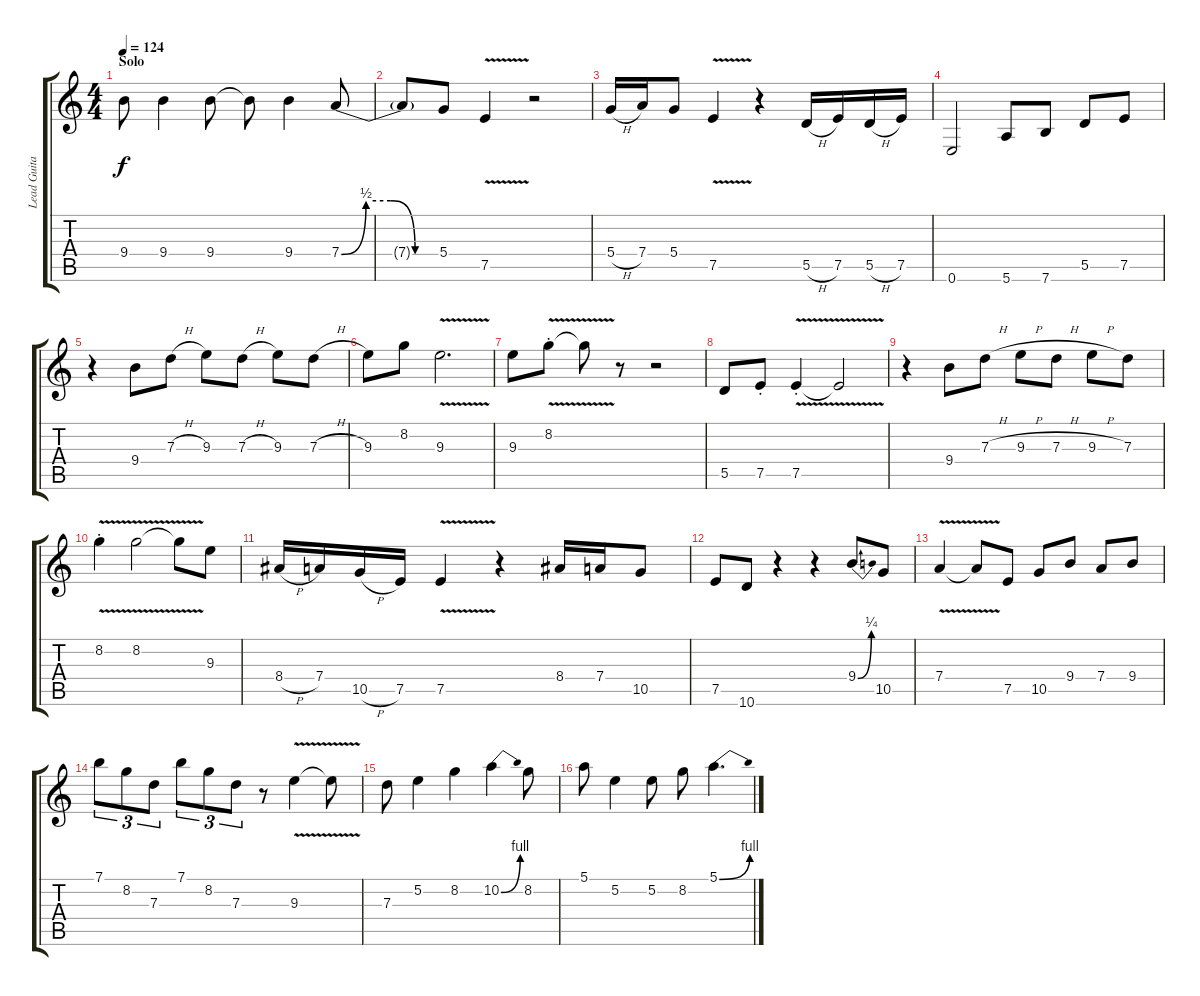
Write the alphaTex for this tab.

\track ("Lead Guitar" "Lead Guita") {instrument overdrivenguitar}
\staff {score tabs}
\tuning (E4 B3 G3 D3 A2 E2) {hide}
\ts (4 4)
\section ("" "Solo")
\tempo 124
\clef g2
\ks c
9.4.8{dy f instrument overdrivenguitar} 9.4.4 9.4.8 9.4{t}.8 9.4.4 7.4{be (custom 0 0 15 2 30 2 45 0 60 0)}.8 |
7.4{t}.8 5.4.8 7.5{v}.4 r.2 |
5.4{h}.16 7.4.16 5.4.8 7.5{v}.4 r.4 5.5{h}.16 7.5.16 5.5{h}.16 7.5.16 |
0.6.2 5.6.8 7.6.8 5.5.8 7.5.8 |
r.4 9.4.8 7.3{h}.8 9.3.8 7.3{h}.8 9.3.8 7.3{h}.8 |
9.3.8 8.2.8 9.3{v}.2{d} |
9.3.8 8.2{v st}.8 8.2{v t}.8 r.8 r.2 |
5.5.8 7.5{st}.8 7.5{v st}.4 7.5{t}.2 |
r.4 9.4.8 7.3{h}.8 9.3{h}.8 7.3{h}.8 9.3{h}.8 7.3.8 |
8.2{v st}.4 8.2{v}.2 8.2{t}.8 9.3.8 |
8.4{h}.16 7.4.16 10.5{h}.16 7.5.16 7.5{v}.4 r.4 8.4.16 7.4.16 10.5.8 |
7.5.8 10.6.8 r.4 r.4 9.4{be (bend 0 0 60 1)}.8 10.5.8 |
7.4{v}.4 7.4{t}.8 7.5.8 10.5.8 9.4.8 7.4.8 9.4.8 |
7.1.8{tu (3 2)} 8.2.8{tu (3 2)} 7.3.8{tu (3 2)} 7.1.8{tu (3 2)} 8.2.8{tu (3 2)} 7.3.8{tu (3 2)} r.8 9.3{v}.4 9.3{t}.8 |
7.3.8 5.2.4 8.2.4 10.2{be (bend 0 0 60 4)}.4 8.2.8 |
5.1.8 5.2.4 5.2.8 8.2.8 5.1{be (bend 0 0 60 4)}.4{d}
